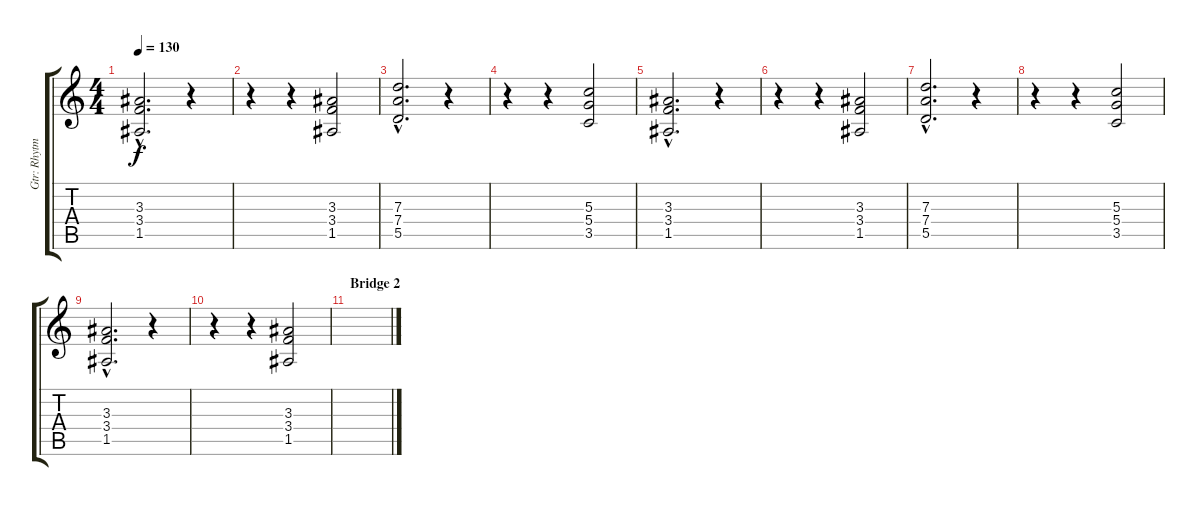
\track ("Gtr: Rhytm" "Gtr: Rhytm") {instrument distortionguitar}
\staff {score tabs}
\tuning (E4 B3 G3 D3 A2 E2) {hide}
\ts (4 4)
\tempo 130
\clef g2
\ks c
(3.3{hac} 3.4{hac} 1.5{hac}).2{d dy f} r.4 |
r.4 r.4 (3.3 3.4 1.5).2 |
(7.3{hac} 7.4{hac} 5.5{hac}).2{d} r.4 |
r.4 r.4 (5.3 5.4 3.5).2 |
(3.3{hac} 3.4{hac} 1.5{hac}).2{d} r.4 |
r.4 r.4 (3.3 3.4 1.5).2 |
(7.3{hac} 7.4{hac} 5.5{hac}).2{d} r.4 |
r.4 r.4 (5.3 5.4 3.5).2 |
(3.3{hac} 3.4{hac} 1.5{hac}).2{d} r.4 |
r.4 r.4 (3.3 3.4 1.5).2 |
\section ("" "Bridge 2")
